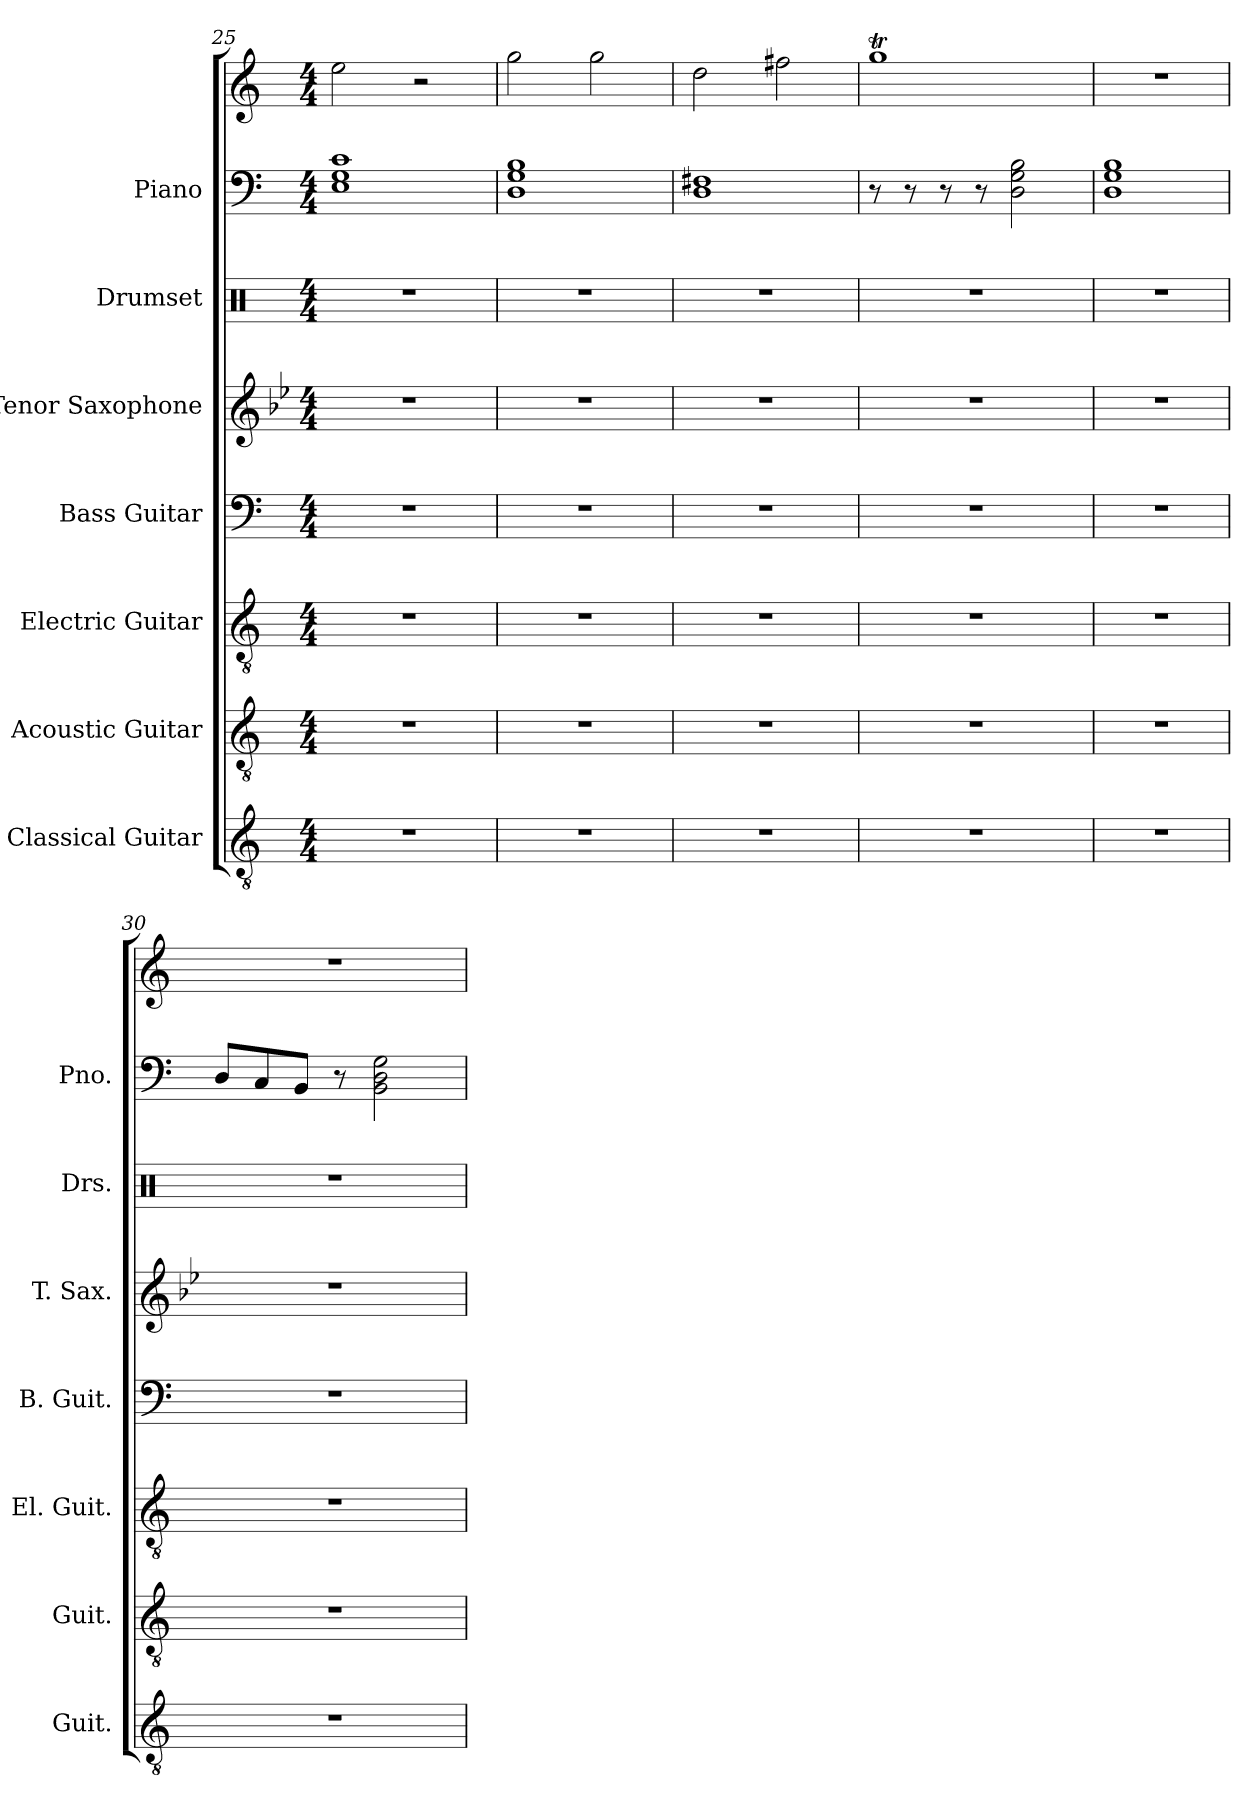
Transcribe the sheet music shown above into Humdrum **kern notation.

**kern	**kern	**kern	**kern	**kern	**kern	**kern	**kern
*part7	*part6	*part5	*part4	*part3	*part2	*part1	*part1
*staff8	*staff7	*staff6	*staff5	*staff4	*staff3	*staff2	*staff1
*I"Classical Guitar	*I"Acoustic Guitar	*I"Electric Guitar	*I"Bass Guitar	*I"Tenor Saxophone	*I"Drumset	*I"Piano	*
*I'Guit.	*I'Guit.	*I'El. Guit.	*I'B. Guit.	*I'T. Sax.	*I'Drs.	*I'Pno.	*
*clefGv2	*clefGv2	*clefGv2	*clefF4	*clefG2	*clefX	*clefF4	*clefG2
*	*	*	*ITrd7c12	*ITrd8c14	*	*	*
*k[]	*k[]	*k[]	*k[]	*k[b-e-]	*k[]	*k[]	*k[]
*M4/4	*M4/4	*M4/4	*M4/4	*M4/4	*M4/4	*M4/4	*M4/4
=25	=25	=25	=25	=25	=25	=25	=25
1r	1r	1r	1r	1r	1r	1E 1G 1c	2ee\
.	.	.	.	.	.	.	2r
=26	=26	=26	=26	=26	=26	=26	=26
1r	1r	1r	1r	1r	1r	1D 1G 1B	2gg\
.	.	.	.	.	.	.	2gg\
=27	=27	=27	=27	=27	=27	=27	=27
1r	1r	1r	1r	1r	1r	1D 1F#X	2dd\
.	.	.	.	.	.	.	2ff#X\
!!LO:PB:g=z
=28	=28	=28	=28	=28	=28	=28	=28
1r	1r	1r	1r	1r	1r	8r	1ggT
.	.	.	.	.	.	8r	.
.	.	.	.	.	.	8r	.
.	.	.	.	.	.	8r	.
.	.	.	.	.	.	2D\ 2G\ 2B\	.
=29	=29	=29	=29	=29	=29	=29	=29
1r	1r	1r	1r	1r	1r	1D 1G 1B	1r
=30	=30	=30	=30	=30	=30	=30	=30
1r	1r	1r	1r	1r	1r	8D/L	1r
.	.	.	.	.	.	8C/	.
.	.	.	.	.	.	8BB/J	.
.	.	.	.	.	.	8r	.
.	.	.	.	.	.	2BB\ 2D\ 2G\	.
=	=	=	=	=	=	=	=
*-	*-	*-	*-	*-	*-	*-	*-
